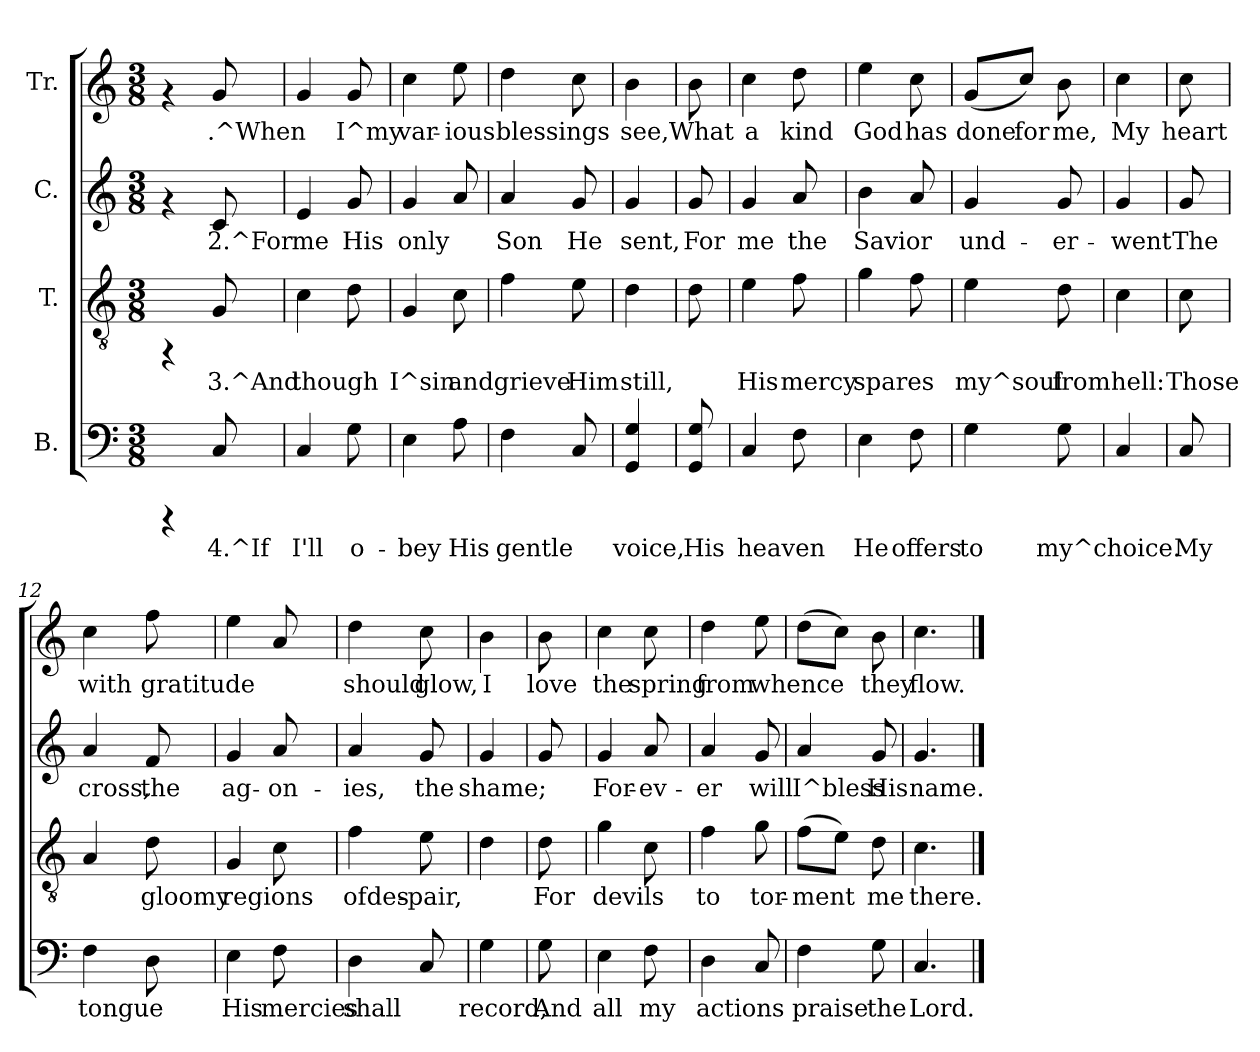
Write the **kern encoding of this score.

**kern	**text	**kern	**text	**kern	**text	**kern	**text
*part4	*part4	*part3	*part3	*part2	*part2	*part1	*part1
*staff4	*staff4	*staff3	*staff3	*staff2	*staff2	*staff1	*staff1
*I"B.	*	*I"T.	*	*I"C.	*	*I"Tr.	*
!!LO:PB:g=z
*stria5	*	*stria5	*	*stria5	*	*stria5	*
*clefF4	*	*clefGv2	*	*clefG2	*	*clefG2	*
*k[]	*	*k[]	*	*k[]	*	*k[]	*
*C:	*	*C:	*	*C:	*	*C:	*
*M3/8	*	*M3/8	*	*M3/8	*	*M3/8	*
=1	=1	=1	=1	=1	=1	=1	=1
4rCCC	.	4rFF	.	4rf	.	4rf	.
!	!LO:LY:b:rj	!	!LO:LY:b:rj	!	!LO:LY:b:rj	!	!LO:LY:b:rj
8C/	4.^If	8G/	3.^And	8c/	2.^For	8g/	.^When
=2	=2	=2	=2	=2	=2	=2	=2
!	!LO:LY:b:rj	!	!LO:LY:b:rj	!	!LO:LY:b:rj	!	!LO:LY:b:rj
4C/	I'll	4c\	though	4e/	me	4g/	.
!	!LO:LY:b:rj	!	!LO:LY:b:rj	!	!LO:LY:b:rj	!	!LO:LY:b:rj
8G\	o-	8d\	.	8g/	His	8g/	I^my
=3	=3	=3	=3	=3	=3	=3	=3
!	!LO:LY:b:rj	!	!LO:LY:b:rj	!	!LO:LY:b:rj	!	!LO:LY:b:rj
4E\	-bey	4G/	I^sin	4g/	only	4cc\	var-
!	!LO:LY:b:rj	!	!LO:LY:b:rj	!	!LO:LY:b:rj	!	!LO:LY:b:rj
8A\	His	8c\	and	8a/	.	8ee\	-ious
=4	=4	=4	=4	=4	=4	=4	=4
!	!LO:LY:b:rj	!	!LO:LY:b:rj	!	!LO:LY:b:rj	!	!LO:LY:b:rj
4F\	gentle	4f\	grieve	4a/	Son	4dd\	blessings
!	!LO:LY:b:rj	!	!LO:LY:b:rj	!	!LO:LY:b:rj	!	!LO:LY:b:rj
8C/	.	8e\	Him	8g/	He	8cc\	.
=5	=5	=5	=5	=5	=5	=5	=5
!	!LO:LY:b:rj	!	!LO:LY:b:rj	!	!LO:LY:b:rj	!	!LO:LY:b:rj
4G/ 4GG/	voice,	4d\	still,	4g/	sent,	4b>\	see,
=6	=6	=6	=6	=6	=6	=6	=6
!	!LO:LY:b:rj	!	!LO:LY:b:rj	!	!LO:LY:b:rj	!	!LO:LY:b:rj
8G/ 8GG/	His	8d\	.	8g/	For	8b\	What
=7	=7	=7	=7	=7	=7	=7	=7
!	!LO:LY:b:rj	!	!LO:LY:b:rj	!	!LO:LY:b:rj	!	!LO:LY:b:rj
4C/	heaven	4e\	His	4g/	me	4cc\	a
!	!LO:LY:b:rj	!	!LO:LY:b:rj	!	!LO:LY:b:rj	!	!LO:LY:b:rj
8F\	.	8f\	mercy	8a/	the	8dd\	kind
=8	=8	=8	=8	=8	=8	=8	=8
!	!LO:LY:b:rj	!	!LO:LY:b:rj	!	!LO:LY:b:rj	!	!LO:LY:b:rj
4E\	He	4g\	spares	4b\	Savior	4ee\	God
!	!LO:LY:b:rj	!	!LO:LY:b:rj	!	!LO:LY:b:rj	!	!LO:LY:b:rj
8F\	offers	8f\	.	8a/	.	8cc\	has
=9	=9	=9	=9	=9	=9	=9	=9
!	!LO:LY:b:rj	!	!LO:LY:b:rj	!	!LO:LY:b:rj	!	!LO:LY:b:rj
4G\	to	4e\	my^soul	4g/	und-	(<8g/L	done
!	!	!	!	!	!	!	!LO:LY:b:rj
.	.	.	.	.	.	8cc/J)	for
!	!LO:LY:b:rj	!	!LO:LY:b:rj	!	!LO:LY:b:rj	!	!LO:LY:b:rj
8G\	my^choice.	8d\	from	8g/	-er-	8b\	me,
=10	=10	=10	=10	=10	=10	=10	=10
!	!LO:LY:b:rj	!	!LO:LY:b:rj	!	!LO:LY:b:rj	!	!LO:LY:b:rj
4C/	.	4c\	hell:	4g/	-went	4cc\	My
=11	=11	=11	=11	=11	=11	=11	=11
!	!LO:LY:b:rj	!	!LO:LY:b:rj	!	!LO:LY:b:rj	!	!LO:LY:b:rj
8C/	My	8c\	Those	8g/	The	8cc\	heart
=12	=12	=12	=12	=12	=12	=12	=12
!	!LO:LY:b:rj	!	!LO:LY:b:rj	!	!LO:LY:b:rj	!	!LO:LY:b:rj
4F\	tongue	4A/	.	4a/	cross,	4cc>\	with
!	!LO:LY:b:rj	!	!LO:LY:b:rj	!	!LO:LY:b:rj	!	!LO:LY:b:rj
8D\	.	8d\	gloomy	8f/	the	8ff\	gratitude
=13	=13	=13	=13	=13	=13	=13	=13
!	!LO:LY:b:rj	!	!LO:LY:b:rj	!	!LO:LY:b:rj	!	!LO:LY:b:rj
4E\	His	4G/	regions	4g/	ag-	4ee\	.
!	!LO:LY:b:rj	!	!LO:LY:b:rj	!	!LO:LY:b:rj	!	!LO:LY:b:rj
8F\	mercies	8c\	.	8a/	-on-	8a/	.
=14	=14	=14	=14	=14	=14	=14	=14
!	!LO:LY:b:rj	!	!LO:LY:b:rj	!	!LO:LY:b:rj	!	!LO:LY:b:rj
4D\	shall	4f\	ofdes-	4a/	-ies,	4dd\	should
!	!LO:LY:b:rj	!	!LO:LY:b:rj	!	!LO:LY:b:rj	!	!LO:LY:b:rj
8C/	.	8e\	-pair,	8g/	the	8cc\	glow,
=15	=15	=15	=15	=15	=15	=15	=15
!	!LO:LY:b:rj	!	!LO:LY:b:rj	!	!LO:LY:b:rj	!	!LO:LY:b:rj
4G\	record,	4d\	.	4g/	shame;	4b\	I
=16	=16	=16	=16	=16	=16	=16	=16
!	!LO:LY:b:rj	!	!LO:LY:b:rj	!	!LO:LY:b:rj	!	!LO:LY:b:rj
8G\	And	8d\	For	8g/	.	8b\	love
=17	=17	=17	=17	=17	=17	=17	=17
!	!LO:LY:b:rj	!	!LO:LY:b:rj	!	!LO:LY:b:rj	!	!LO:LY:b:rj
4E\	all	4g\	devils	4g/	For-	4cc\	the
!	!LO:LY:b:rj	!	!LO:LY:b:rj	!	!LO:LY:b:rj	!	!LO:LY:b:rj
8F\	my	8c\	.	8a/	-ev-	8cc\	spring
=18	=18	=18	=18	=18	=18	=18	=18
!	!LO:LY:b:rj	!	!LO:LY:b:rj	!	!LO:LY:b:rj	!	!LO:LY:b:rj
4D\	actions	4f\	to	4a/	-er	4dd\	from
!	!LO:LY:b:rj	!	!LO:LY:b:rj	!	!LO:LY:b:rj	!	!LO:LY:b:rj
8C/	.	8g\	tor-	8g/	will	8ee\	whence
=19	=19	=19	=19	=19	=19	=19	=19
!	!LO:LY:b:rj	!	!LO:LY:b:rj	!	!LO:LY:b:rj	!	!LO:LY:b:rj
4F\	praise	(>8f\L	-ment	4a/	I^bless	(>8dd\L	.
!	!	!	!LO:LY:b:rj	!	!	!	!LO:LY:b:rj
.	.	8e\J)	.	.	.	8cc\J)	.
!	!LO:LY:b:rj	!	!LO:LY:b:rj	!	!LO:LY:b:rj	!	!LO:LY:b:rj
8G\	the	8d\	me	8g/	His	8b\	they
=20	=20	=20	=20	=20	=20	=20	=20
!	!LO:LY:b:rj	!	!LO:LY:b:rj	!	!LO:LY:b:rj	!	!LO:LY:b:rj
4.C/	Lord.	4.c\	there.	4.g/	name.	4.cc\	flow.
==	==	==	==	==	==	==	==
*-	*-	*-	*-	*-	*-	*-	*-
